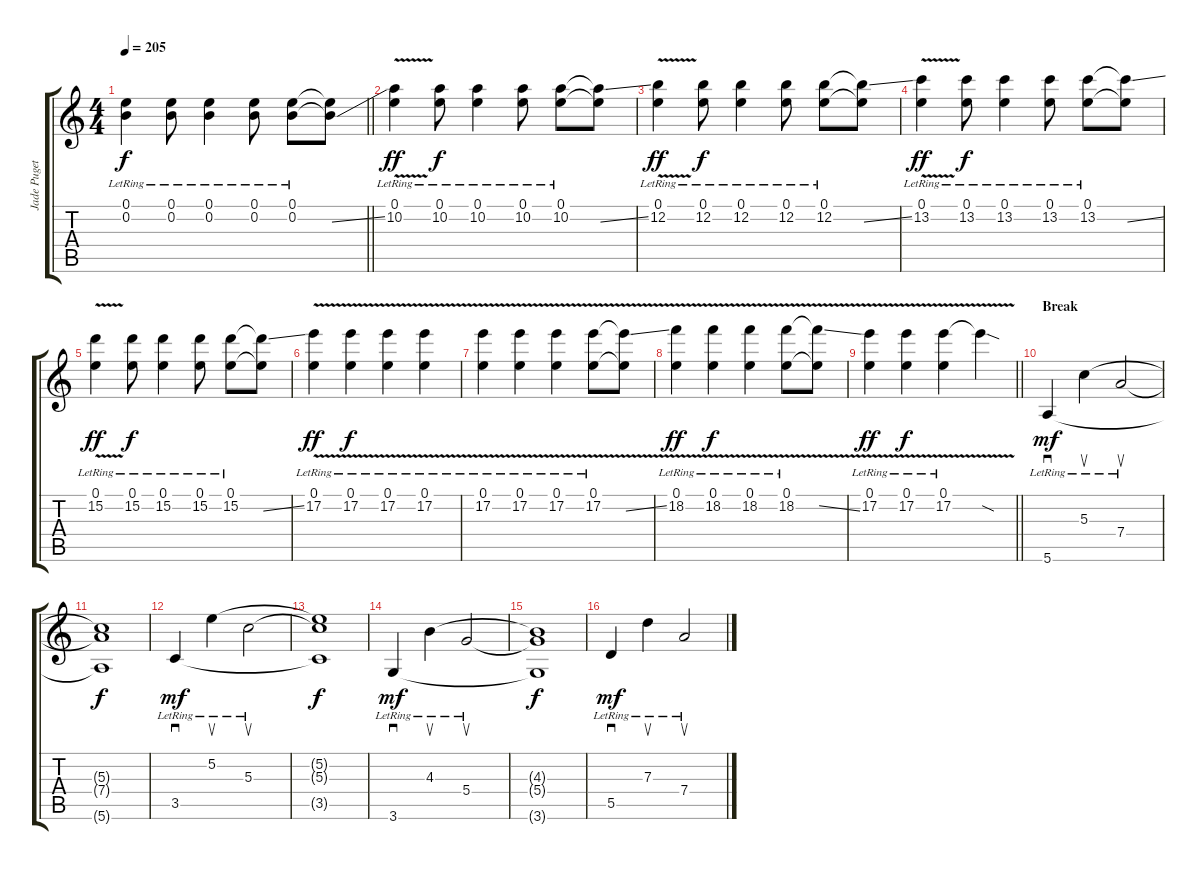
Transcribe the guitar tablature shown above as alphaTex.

\track ("Jade Puget" "Jade Puget") {instrument distortionguitar}
\staff {score tabs}
\tuning (E4 B3 G3 D3 A2 E2) {hide}
\ts (4 4)
\tempo 205
\clef g2
\barLineRight lightlight
\ks aminor
(0.1{lr} 0.2{lr}).4{dy f} (0.1{lr} 0.2{lr}).8 (0.1{lr} 0.2{lr}).4 (0.1{lr} 0.2{lr}).8 (0.1{lr} 0.2{lr}).8 (0.1{t} 0.2{ss t}).8 |
(0.1{lr} 10.2{v lr}).4{dy ff} (0.1{lr} 10.2{lr}).8{dy f} (0.1{lr} 10.2{lr}).4 (0.1{lr} 10.2{lr}).8 (0.1{lr} 10.2{lr}).8 (0.1{t} 10.2{ss t}).8 |
(0.1{lr} 12.2{v lr}).4{dy ff} (0.1{lr} 12.2{lr}).8{dy f} (0.1{lr} 12.2{lr}).4 (0.1{lr} 12.2{lr}).8 (0.1{lr} 12.2{lr}).8 (0.1{t} 12.2{ss t}).8 |
(0.1{lr} 13.2{v lr}).4{dy ff} (0.1{lr} 13.2{lr}).8{dy f} (0.1{lr} 13.2{lr}).4 (0.1{lr} 13.2{lr}).8 (0.1{lr} 13.2{lr}).8 (0.1{t} 13.2{ss t}).8 |
(0.1{lr} 15.2{v lr}).4{dy ff} (0.1{lr} 15.2{lr}).8{dy f} (0.1{lr} 15.2{lr}).4 (0.1{lr} 15.2{lr}).8 (0.1{lr} 15.2{lr}).8 (0.1{t} 15.2{ss t}).8 |
(0.1{lr} 17.2{v lr}).4{dy ff} (0.1{lr} 17.2{v lr}).4{dy f} (0.1{lr} 17.2{v lr}).4 (0.1{lr} 17.2{v lr}).4 |
(0.1{lr} 17.2{v lr}).4 (0.1{lr} 17.2{v lr}).4 (0.1{lr} 17.2{v lr}).4 (0.1{lr} 17.2{v lr}).8 (0.1{t} 17.2{ss t}).8 |
(0.1{lr} 18.2{v lr}).4{dy ff} (0.1{lr} 18.2{v lr}).4{dy f} (0.1{lr} 18.2{v lr}).4 (0.1{lr} 18.2{v lr}).8 (0.1{t} 18.2{ss t}).8 |
\barLineRight lightlight
(0.1{lr} 17.2{v lr}).4{dy ff} (0.1{lr} 17.2{v lr}).4{dy f} (0.1 17.2{v lr}).4 17.2{sod t}.4 |
\section ("" "Break")
5.6{lr}.4{sd dy mf volume 9 balance 14} 5.3{lr}.4{su} 7.4{lr}.2{su} |
(5.3{t} 7.4{t} 5.6{t}).1{dy f} |
3.5{lr}.4{sd dy mf} 5.2{lr}.4{su} 5.3{lr}.2{su} |
(5.2{t} 5.3{t} 3.5{t}).1{dy f} |
3.6{lr}.4{sd dy mf} 4.3{lr}.4{su} 5.4{lr}.2{su} |
(4.3{t} 5.4{t} 3.6{t}).1{dy f} |
5.5{lr}.4{sd dy mf} 7.3{lr}.4{su} 7.4{lr}.2{su}
